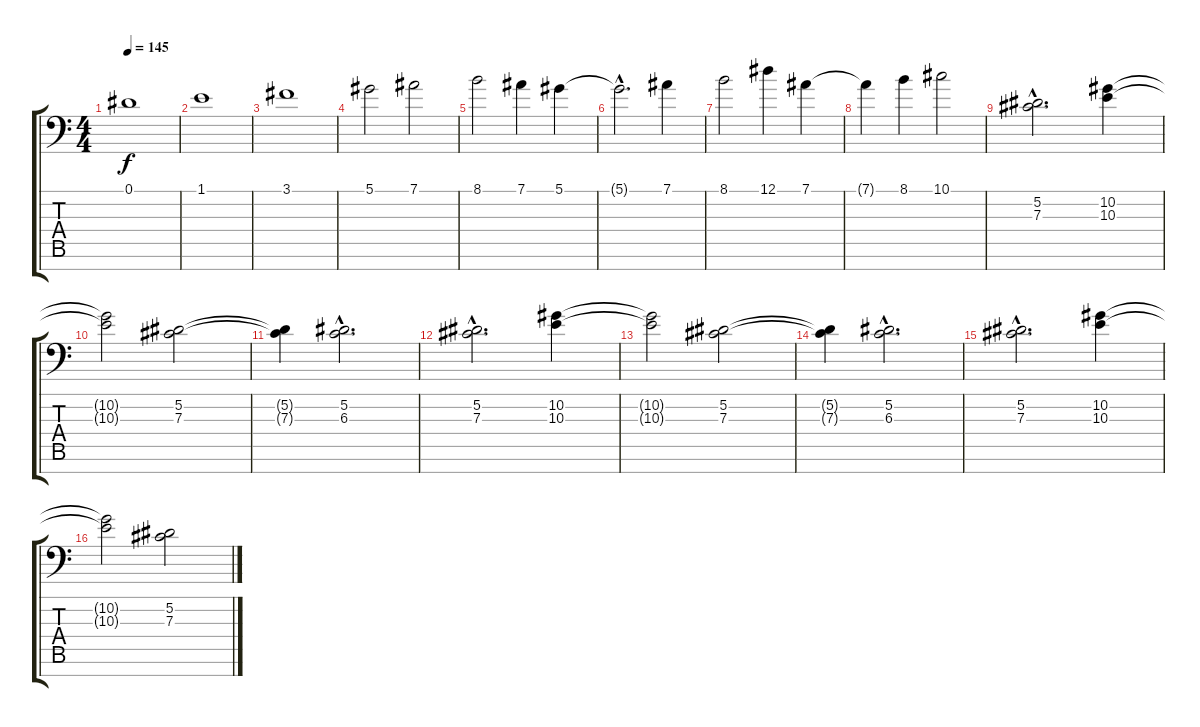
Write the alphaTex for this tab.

\track "" {instrument stringensemble1}
\staff {score tabs}
\tuning (Eb4 Bb3 Gb3 Db3 Ab2 Eb2 Bb1) {hide}
\ts (4 4)
\tempo 145
\clef f4
\ks c
0.1.1{dy f} |
1.1.1 |
3.1.1 |
5.1.2 7.1.2 |
8.1.2 7.1.4 5.1.4 |
5.1{hac t}.2{d} 7.1.4 |
8.1.2 12.1.4 7.1.4 |
7.1{t}.4 8.1.4 10.1.2 |
(5.2{hac} 7.3{hac}).2{d} (10.2 10.3).4 |
(10.2{t} 10.3{t}).2 (5.2 7.3).2 |
(5.2{t} 7.3{t}).4 (5.2{hac} 6.3{hac}).2{d} |
(5.2{hac} 7.3{hac}).2{d} (10.2 10.3).4 |
(10.2{t} 10.3{t}).2 (5.2 7.3).2 |
(5.2{t} 7.3{t}).4 (5.2{hac} 6.3{hac}).2{d} |
(5.2{hac} 7.3{hac}).2{d} (10.2 10.3).4 |
(10.2{t} 10.3{t}).2 (5.2 7.3).2
